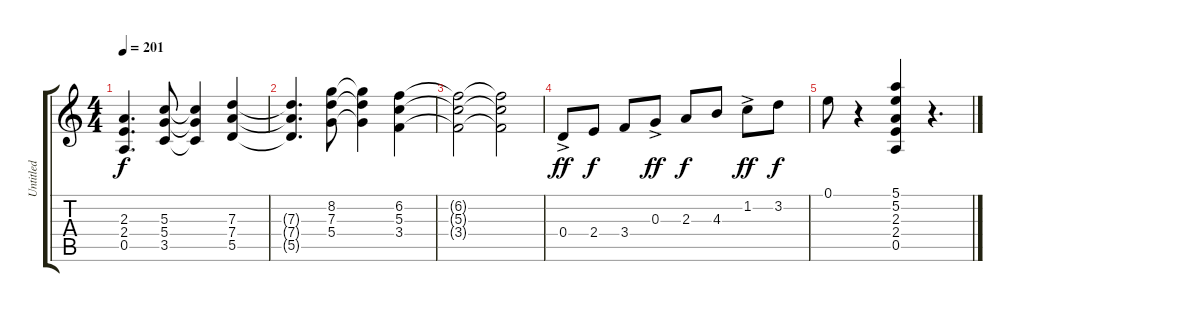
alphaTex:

\track ("Untitled" "Untitled") {instrument acousticguitarnylon}
\staff {score tabs}
\tuning (E4 B3 G3 D3 A2 E2) {hide}
\ts (4 4)
\tempo 201
\clef g2
\ks c
(2.3 2.4 0.5).4{d dy f} (5.3 5.4 3.5).8 (5.3{t} 5.4{t} 3.5{t}).4 (7.3 7.4 5.5).4 |
(7.3{t} 7.4{t} 5.5{t}).4{d} (8.2 7.3 5.4).8 (8.2{t} 7.3{t} 5.4{t}).4 (6.2 5.3 3.4).4 |
(6.2{t} 5.3{t} 3.4{t}).2 (6.2{t} 5.3{t} 3.4{t}).2 |
0.4{ac}.8{dy ff} 2.4.8{dy f} 3.4.8 0.3{ac}.8{dy ff} 2.3.8{dy f} 4.3.8 1.2{ac}.8{dy ff} 3.2.8{dy f} |
0.1.8 r.4 (5.1 5.2 2.3 2.4 0.5).4 r.4{d}
